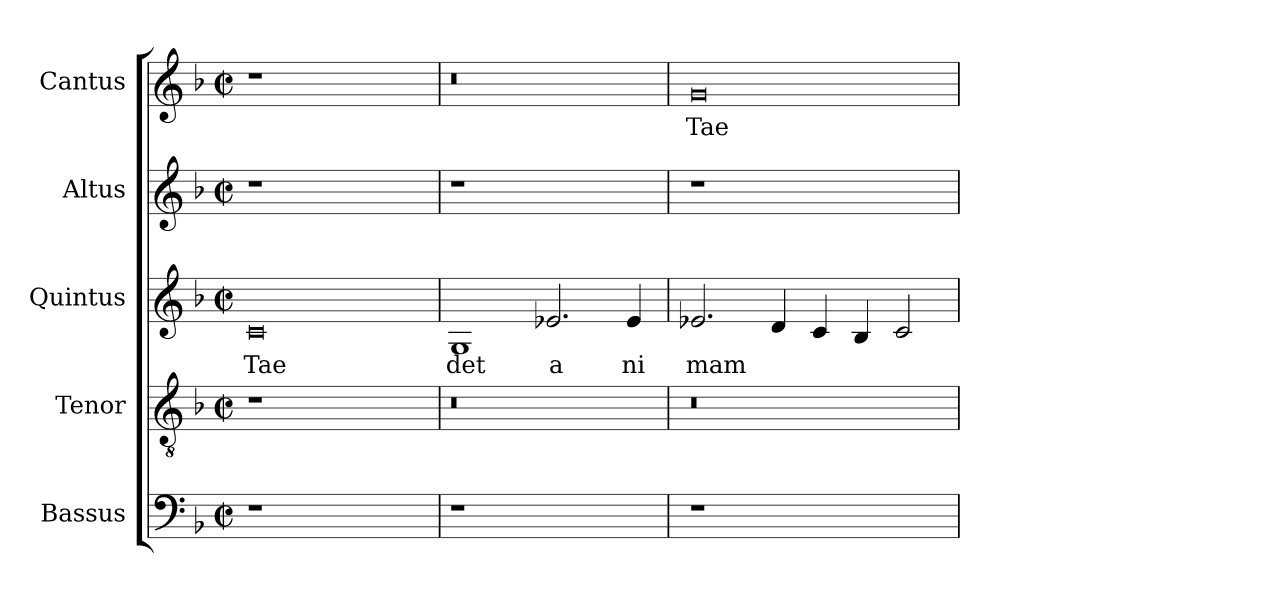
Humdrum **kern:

**kern	**kern	**kern	**text	**kern	**kern	**text
*part5	*part4	*part3	*part3	*part2	*part1	*part1
*staff5	*staff4	*staff3	*staff3	*staff2	*staff1	*staff1
*I"Bassus	*I"Tenor	*I"Quintus	*	*I"Altus	*I"Cantus	*
!!LO:PB:g=z
*stria5	*stria5	*stria5	*	*stria5	*stria5	*
*clefF4	*clefGv2	*clefG2	*	*clefG2	*clefG2	*
*k[b-]	*k[b-]	*k[b-]	*	*k[b-]	*k[b-]	*
*F:	*F:	*F:	*	*F:	*F:	*
*M2/2	*M2/2	*M2/2	*	*M2/2	*M2/2	*
*met(c|)	*met(c|)	*met(c|)	*	*met(c|)	*met(c|)	*
=1	=1	=1	=1	=1	=1	=1
!	!	!	!LO:LY:b:cj	!	!	!
1r	1r	0c	Tae	1r	1r	.
1ryy	1ryy	.	.	1ryy	1ryy	.
=2	=2	=2	=2	=2	=2	=2
!	!	!	!LO:LY:b:cj	!	!	!
1r	0r	1G	det	1r	0r	.
!	!	!	!LO:LY:b:cj	!	!	!
1ryy	.	2.e-X/	a	1ryy	.	.
!	!	!	!LO:LY:b:cj	!	!	!
.	.	4e-/	ni	.	.	.
=3	=3	=3	=3	=3	=3	=3
!	!	!	!LO:LY:b:cj	!	!	!LO:LY:b:cj
1r	0r	2.e-X/	mam	1r	0g	Tae-
!	!	!	!LO:LY:b:cj	!	!	!
.	.	4d/	.	.	.	.
!	!	!	!LO:LY:b:cj	!	!	!
1ryy	.	4c/	.	1ryy	.	.
!	!	!	!LO:LY:b:cj	!	!	!
.	.	4B-/	.	.	.	.
!	!	!	!LO:LY:b:cj	!	!	!
.	.	2c/	.	.	.	.
=	=	=	=	=	=	=
*-	*-	*-	*-	*-	*-	*-
